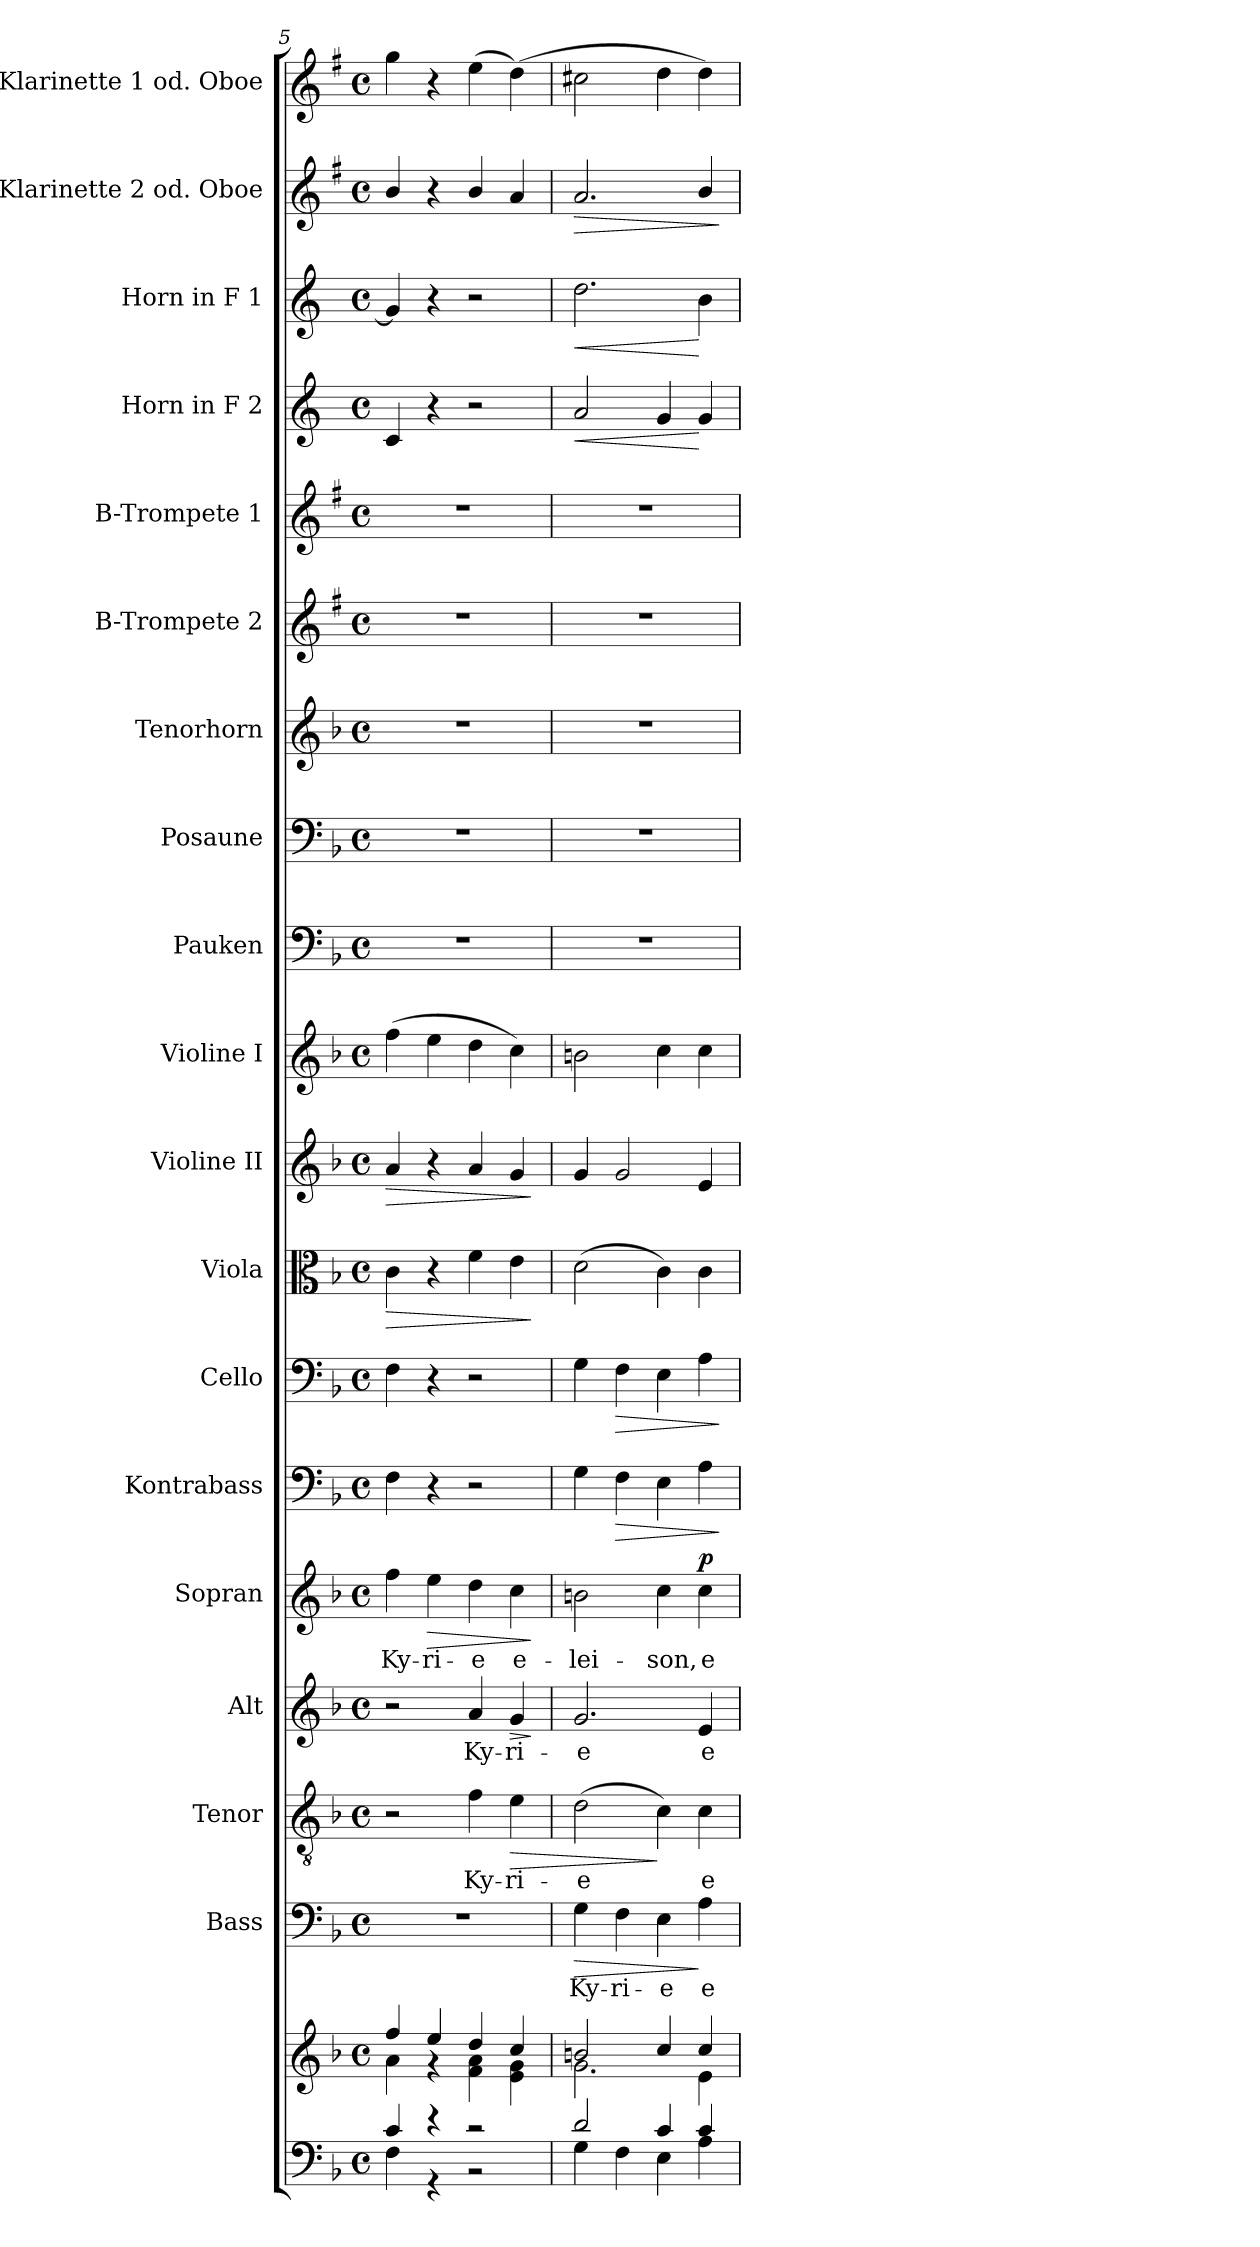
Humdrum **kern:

**kern	**kern	**kern	**text	**dynam	**kern	**text	**dynam	**kern	**text	**dynam	**kern	**text	**dynam	**kern	**dynam	**kern	**dynam	**kern	**dynam	**kern	**dynam	**kern	**kern	**kern	**kern	**kern	**kern	**kern	**dynam	**kern	**dynam	**kern	**dynam	**kern
*part19	*part19	*part18	*part18	*part18	*part17	*part17	*part17	*part16	*part16	*part16	*part15	*part15	*part15	*part14	*part14	*part13	*part13	*part12	*part12	*part11	*part11	*part10	*part9	*part8	*part7	*part6	*part5	*part4	*part4	*part3	*part3	*part2	*part2	*part1
*staff20	*staff19	*staff18	*staff18	*staff18	*staff17	*staff17	*staff17	*staff16	*staff16	*staff16	*staff15	*staff15	*staff15	*staff14	*staff14	*staff13	*staff13	*staff12	*staff12	*staff11	*staff11	*staff10	*staff9	*staff8	*staff7	*staff6	*staff5	*staff4	*staff4	*staff3	*staff3	*staff2	*staff2	*staff1
*	*	*I"Bass	*	*	*I"Tenor	*	*	*I"Alt	*	*	*I"Sopran	*	*	*I"Kontrabass	*	*I"Cello	*	*I"Viola	*	*I"Violine II	*	*I"Violine I	*I"Pauken	*I"Posaune	*I"Tenorhorn	*I"B-Trompete 2	*I"B-Trompete 1	*I"Horn in F 2	*	*I"Horn in F 1	*	*I"C-Klarinette 2 od. Oboe	*	*I"C-Klarinette 1 od. Oboe
*	*	*I'B.	*	*	*I'T.	*	*	*I'A.	*	*	*I'S.	*	*	*I'Kb.	*	*	*	*I'Vla.	*	*I'Vl. II	*	*I'Vl. I	*I'Pk.	*I'Pos.	*I'T. Hrn.	*I'B Trp. 2	*I'B Trp. 1	*	*	*	*	*I'C Kl. 2	*	*I'C Kl. 1
*clefF4	*clefG2	*clefF4	*	*	*clefGv2	*	*	*clefG2	*	*	*clefG2	*	*	*clefF4	*	*clefF4	*	*clefC3	*	*clefG2	*	*clefG2	*clefF4	*clefF4	*clefG2	*clefG2	*clefG2	*clefG2	*	*clefG2	*	*clefG2	*	*clefG2
*	*	*	*	*	*	*	*	*	*	*	*	*	*	*ITrd7c12	*	*	*	*	*	*	*	*	*	*	*ITrd8c14	*ITrd1c2	*ITrd1c2	*ITrd4c7	*	*ITrd4c7	*	*ITrd1c2	*	*ITrd1c2
*k[b-]	*k[b-]	*k[b-]	*	*	*k[b-]	*	*	*k[b-]	*	*	*k[b-]	*	*	*k[b-]	*	*k[b-]	*	*k[b-]	*	*k[b-]	*	*k[b-]	*k[b-]	*k[b-]	*k[b-]	*k[b-]	*k[b-]	*k[b-]	*	*k[b-]	*	*k[b-]	*	*k[b-]
*F:	*F:	*F:	*	*	*F:	*	*	*F:	*	*	*F:	*	*	*F:	*	*F:	*	*F:	*	*F:	*	*F:	*F:	*F:	*F:	*F:	*F:	*F:	*	*F:	*	*F:	*	*F:
*M4/4	*M4/4	*M4/4	*	*	*M4/4	*	*	*M4/4	*	*	*M4/4	*	*	*M4/4	*	*M4/4	*	*M4/4	*	*M4/4	*	*M4/4	*M4/4	*M4/4	*M4/4	*M4/4	*M4/4	*M4/4	*	*M4/4	*	*M4/4	*	*M4/4
*met(c)	*met(c)	*met(c)	*	*	*met(c)	*	*	*met(c)	*	*	*met(c)	*	*	*met(c)	*	*met(c)	*	*met(c)	*	*met(c)	*	*met(c)	*met(c)	*met(c)	*met(c)	*met(c)	*met(c)	*met(c)	*	*met(c)	*	*met(c)	*	*met(c)
=5	=5	=5	=5	=5	=5	=5	=5	=5	=5	=5	=5	=5	=5	=5	=5	=5	=5	=5	=5	=5	=5	=5	=5	=5	=5	=5	=5	=5	=5	=5	=5	=5	=5	=5
*^	*^	*	*	*	*	*	*	*	*	*	*	*	*	*	*	*	*	*	*	*	*	*	*	*	*	*	*	*	*	*	*	*	*	*
!	!	!	!	!	!	!	!	!	!	!	!	!	!	!LO:LY:b	!	!	!	!	!	!	!LO:HP:b	!	!LO:HP:b	!	!	!	!	!	!	!	!	!	!	!	!	!
4c/	4F\	4ff/	4a\	1r	.	.	2r	.	.	2r	.	.	4ff\	Ky-	.	4FF\	.	4F\	.	4c\	>	4a/	>	(>4ff\	1r	1r	1r	1r	1r	4F/	.	4c/]	.	4a/	.	4ff\
!	!	!	!	!	!	!	!	!	!	!	!	!	!	!LO:LY:b	!LO:HP:b	!	!	!	!	!	!	!	!	!	!	!	!	!	!	!	!	!	!	!	!	!
4r	4r	4ee/	4rg	.	.	.	.	.	.	.	.	.	4ee\	-ri-	>	4r	.	4r	.	4r	.	4r	.	4ee\	.	.	.	.	.	4r	.	4r	.	4r	.	4r
!	!	!	!	!	!	!	!	!LO:LY:b	!	!	!LO:LY:b	!	!	!LO:LY:b	!	!	!	!	!	!	!	!	!	!	!	!	!	!	!	!	!	!	!	!	!	!
2r	2r	4dd/	4f\ 4a\	.	.	.	4f\	Ky-	.	4a/	Ky-	.	4dd\	-e	.	2r	.	2r	.	4f\	.	4a/	.	4dd\	.	.	.	.	.	2r	.	2r	.	4a/	.	(>4dd\
!	!	!	!	!	!	!	!	!LO:LY:b	!LO:HP:b	!	!LO:LY:b	!LO:HP:b	!	!LO:LY:b	!	!	!	!	!	!	!	!	!	!	!	!	!	!	!	!	!	!	!	!	!	!
.	.	4cc/	4e\ 4g\	.	.	.	4e\	-ri-	>	4g/	-ri-	>	4cc\	e-	.	.	.	.	.	4e\	.	4g/	.	4cc\)	.	.	.	.	.	.	.	.	.	4g/	.	(>4cc\)
*v	*v	*	*	*	*	*	*	*	*	*	*	*	*	*	*	*	*	*	*	*	*	*	*	*	*	*	*	*	*	*	*	*	*	*	*	*
*	*v	*v	*	*	*	*	*	*	*	*	*	*	*	*	*	*	*	*	*	*	*	*	*	*	*	*	*	*	*	*	*	*	*	*	*
.	.	.	.	.	.	.	.	.	.	]	.	.	]	.	.	.	.	.	]	.	]	.	.	.	.	.	.	.	.	.	.	.	.	.
=6	=6	=6	=6	=6	=6	=6	=6	=6	=6	=6	=6	=6	=6	=6	=6	=6	=6	=6	=6	=6	=6	=6	=6	=6	=6	=6	=6	=6	=6	=6	=6	=6	=6	=6
*^	*^	*	*	*	*	*	*	*	*	*	*	*	*	*	*	*	*	*	*	*	*	*	*	*	*	*	*	*	*	*	*	*	*	*
!	!	!	!	!	!LO:LY:b	!LO:HP:b	!	!LO:LY:b	!	!	!LO:LY:b	!	!	!LO:LY:b	!	!	!	!	!	!	!	!	!	!	!	!	!	!	!	!	!LO:HP:b	!	!LO:HP:b	!	!LO:HP:b	!
2d/	4G\	2bn/	2.g\	4G\	Ky-	>	(>2d\	-e	.	2.g/	-e	.	2bn\	-lei-	.	4GG\	.	4G\	.	(>2d\	.	4g/	.	2bn\	1r	1r	1r	1r	1r	2d/	<	2.g\	<	2.g/	>	2bn\
!	!	!	!	!	!LO:LY:b	!	!	!	!	!	!	!	!	!	!	!	!LO:HP:b	!	!LO:HP:b	!	!	!	!	!	!	!	!	!	!	!	!	!	!	!	!	!
.	4F\	.	.	4F\	-ri-	.	.	.	.	.	.	.	.	.	.	4FF\	>	4F\	>	.	.	2g/	.	.	.	.	.	.	.	.	.	.	.	.	.	.
!	!	!	!	!	!LO:LY:b	!	!	!	!	!	!	!	!	!LO:LY:b	!	!	!	!	!	!	!	!	!	!	!	!	!	!	!	!	!	!	!	!	!	!
4c/	4E\	4cc/	.	4E\	-e	.	4c\)	.	]	.	.	.	4cc\	-son,	.	4EE\	.	4E\	.	4c\)	.	.	.	4cc\	.	.	.	.	.	4c/	.	.	.	.	.	4cc\
!	!	!	!	!	!LO:LY:b	!	!	!LO:LY:b	!	!	!LO:LY:b	!	!	!LO:LY:b	!LO:DY:a	!	!	!	!	!	!	!	!	!	!	!	!	!	!	!	!	!	!	!	!	!
4c/	4A\	4cc/	4e\	4A\	e-	]	4c\	e-	.	4e/	e-	.	4cc\	e-	p	4AA\	.	4A\	.	4c\	.	4e/	.	4cc\	.	.	.	.	.	4c/	[	4e\	[	4a/	.	4cc\)
*v	*v	*	*	*	*	*	*	*	*	*	*	*	*	*	*	*	*	*	*	*	*	*	*	*	*	*	*	*	*	*	*	*	*	*	*	*
*	*v	*v	*	*	*	*	*	*	*	*	*	*	*	*	*	*	*	*	*	*	*	*	*	*	*	*	*	*	*	*	*	*	*	*	*
.	.	.	.	.	.	.	.	.	.	.	.	.	.	.	]	.	]	.	.	.	.	.	.	.	.	.	.	.	.	.	.	.	]	.
=	=	=	=	=	=	=	=	=	=	=	=	=	=	=	=	=	=	=	=	=	=	=	=	=	=	=	=	=	=	=	=	=	=	=
*-	*-	*-	*-	*-	*-	*-	*-	*-	*-	*-	*-	*-	*-	*-	*-	*-	*-	*-	*-	*-	*-	*-	*-	*-	*-	*-	*-	*-	*-	*-	*-	*-	*-	*-
